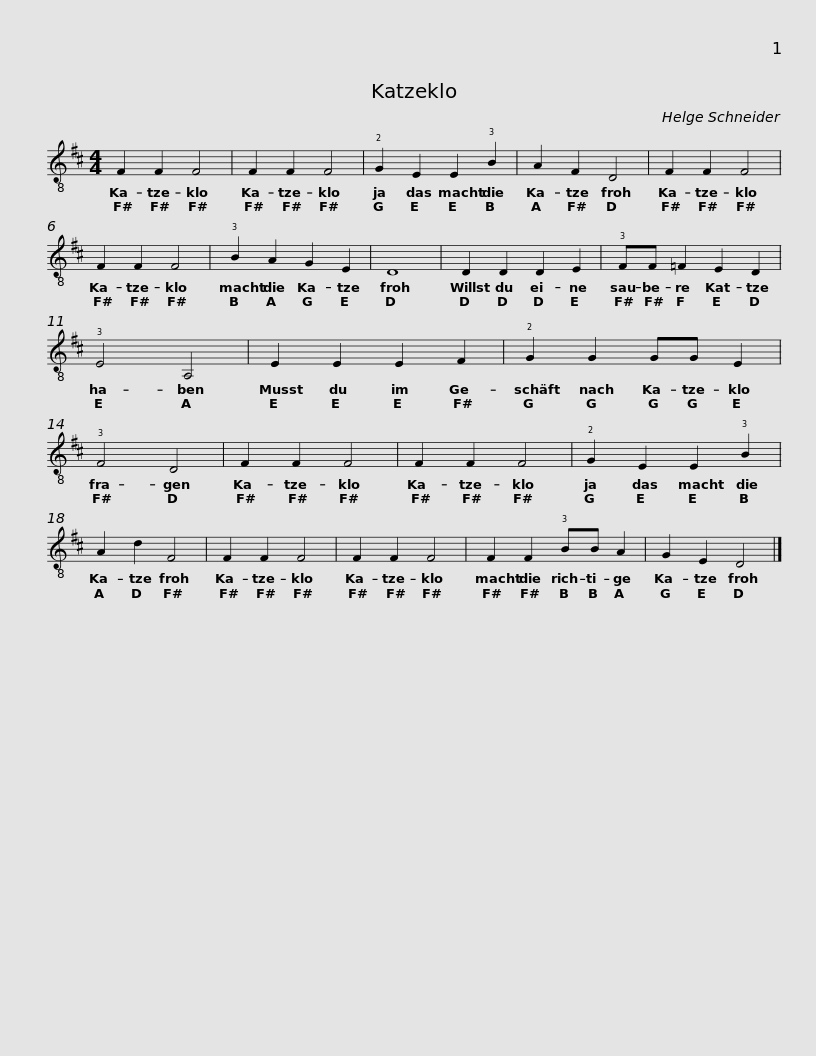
X:1
L:1/8
M:4/4
I:linebreak $
K:none
V:1 treble-8 transpose=3
V:1
[K:D] F2 F2 F4 | F2 F2 F4 | !2!G2 E2 E2 !3!B2 | A2 F2 D4 |$ F2 F2 F4 | %5
 F2 F2 F4 | !3!B2 A2 G2 E2 | D8 |$ D2 D2 D2 E2 | !3!FF =F2 E2 D2 | %10
 !3!E4 A,4 |$ E2 E2 E2 F2 | !2!G2 G2 GG E2 | !3!F4 D4 |$ F2 F2 F4 | %15
 F2 F2 F4 | !2!G2 E2 E2 !3!B2 | A2 d2 F4 |$ F2 F2 F4 | F2 F2 F4 | %20
 F2 F2 !3!BB A2 | G2 E2 D4 |] %22
